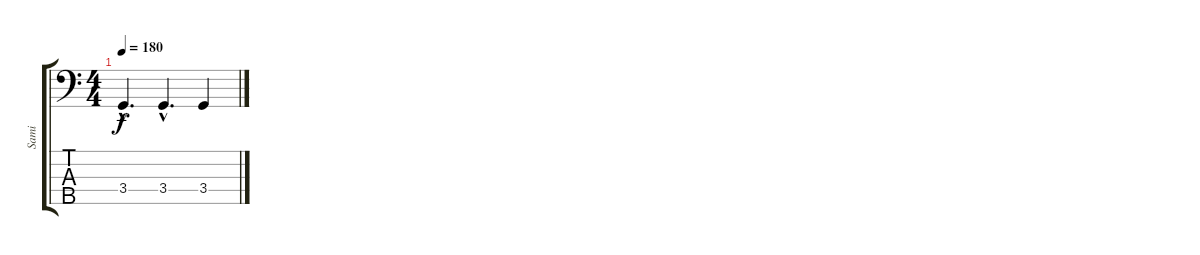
\track ("Sami" "Sami") {instrument electricbassfinger}
\staff {score tabs}
\tuning (G2 D2 A1 E1 B0) {hide}
\ts (4 4)
\tempo 180
\clef f4
\ks c
3.4{hac}.4{d dy f} 3.4{hac}.4{d} 3.4.4
